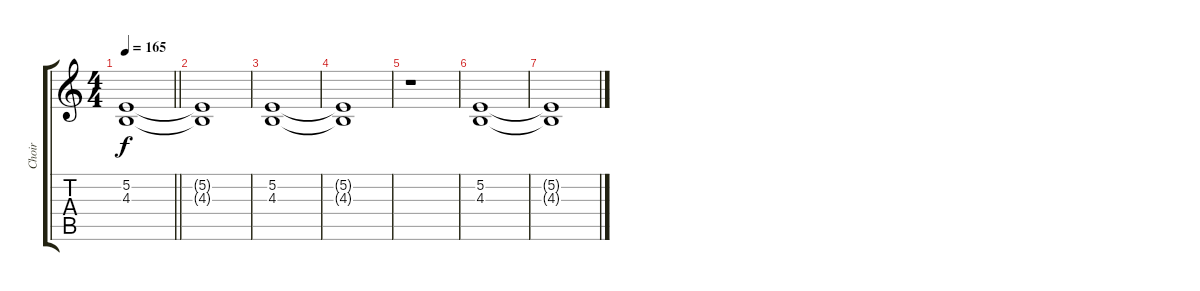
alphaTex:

\track ("Choir" "Choir") {instrument choiraahs}
\staff {score tabs}
\tuning (E4 B3 G3 D3 A2 E2) {hide}
\ts (4 4)
\tempo 165
\clef g2
\barLineRight lightlight
\ks c
(5.2 4.3).1{dy f} |
(5.2{t} 4.3{t}).1 |
(5.2 4.3).1 |
(5.2{t} 4.3{t}).1 |
r.1 |
(5.2 4.3).1 |
(5.2{t} 4.3{t}).1
